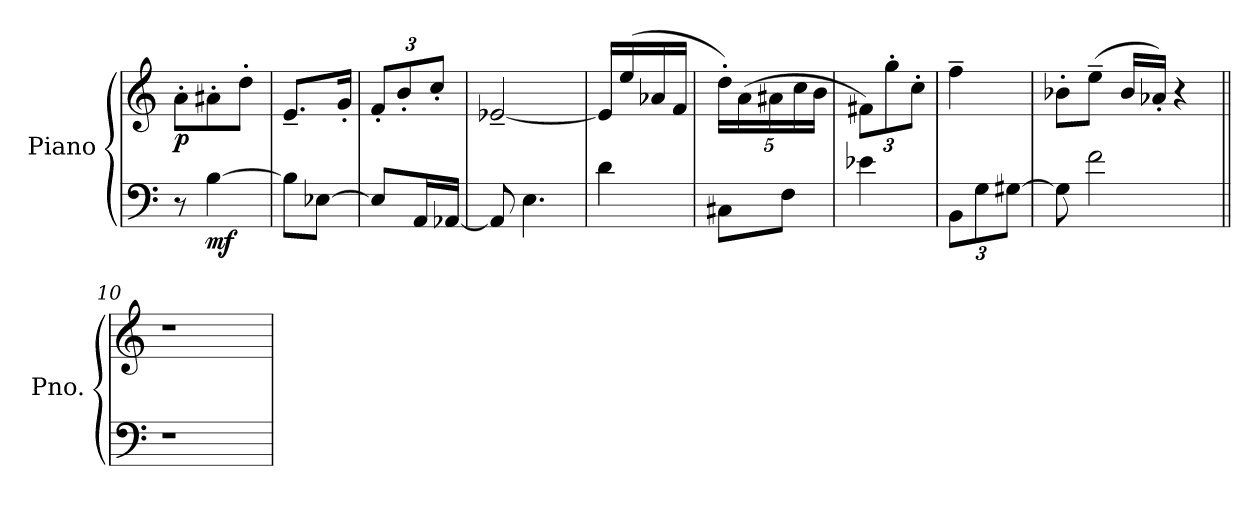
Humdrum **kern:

**kern	**kern	**dynam
*part1	*part1	*part1
*staff2	*staff1	*staff1/2
*I"Piano	*	*
*I'Pno.	*	*
*clefF4	*clefG2	*
*k[]	*k[]	*
=1	=1	=1
!	!	!LO:DY:b
8r	8a'\L	p
!	!	!LO:DY:b=2
[4B\	8a#X'\	mf
.	8dd'\J	.
=2	=2	=2
8B\L]	8.e~/L	.
[8E-X\J	.	.
.	16g'/Jk	.
=3	=3	=3
*	*Xbrackettup	*
8E-/L]	12f'/L	.
.	12b'/	.
16AA/L	.	.
.	12cc'/J	.
[16AA-X/JJ	.	.
=4	=4	=4
8AA-/]	[2e-X~/	.
4.E\	.	.
=5	=5	=5
4d\	16e-/LL]	.
.	(>16ee/	.
.	16a-X/	.
.	16f/JJ	.
=6	=6	=6
8C#X\L	20dd'\LL)	.
.	(>20a\	.
.	20a#X\	.
8F\J	.	.
.	20cc\	.
.	20b\JJ	.
=7	=7	=7
4e-X\	12f#X\L)	.
.	12gg'\	.
.	12cc'\J	.
=8	=8	=8
*Xbrackettup	*	*
12BB\L	4ff~\	.
12G\	.	.
[12G#X\J	.	.
=9	=9	=9
8G#\]	8b-X'\L	.
2f\	(>8ee~\J	.
.	16b-/LL	.
.	16a-X'/JJ)	.
.	4r	.
!!LO:LB:g=z
=10||	=10||	=10||
1r	1r	.
=11	=11	=11
1r	1r	.
=12	=12	=12
1r	1r	.
=13	=13	=13
1r	1r	.
=14	=14	=14
1r	1r	.
=15	=15	=15
1r	1r	.
=16	=16	=16
1r	1r	.
=17	=17	=17
1r	1r	.
=18	=18	=18
1r	1r	.
=19	=19	=19
1r	1r	.
=20	=20	=20
1r	1r	.
=21	=21	=21
1r	1r	.
!!LO:LB:g=z
=22	=22	=22
1r	1r	.
=23	=23	=23
1r	1r	.
=24	=24	=24
1r	1r	.
=25	=25	=25
1r	1r	.
=26	=26	=26
1r	1r	.
=27	=27	=27
1r	1r	.
=28	=28	=28
1r	1r	.
=29	=29	=29
1r	1r	.
=30	=30	=30
1r	1r	.
=31	=31	=31
1r	1r	.
=32	=32	=32
1r	1r	.
=33	=33	=33
1r	1r	.
!!LO:LB:g=z
=34	=34	=34
1r	1r	.
=35	=35	=35
1r	1r	.
=36	=36	=36
1r	1r	.
=37	=37	=37
1r	1r	.
=38	=38	=38
1r	1r	.
=39	=39	=39
1r	1r	.
=40	=40	=40
1r	1r	.
=41	=41	=41
1r	1r	.
==	==	==
*-	*-	*-
